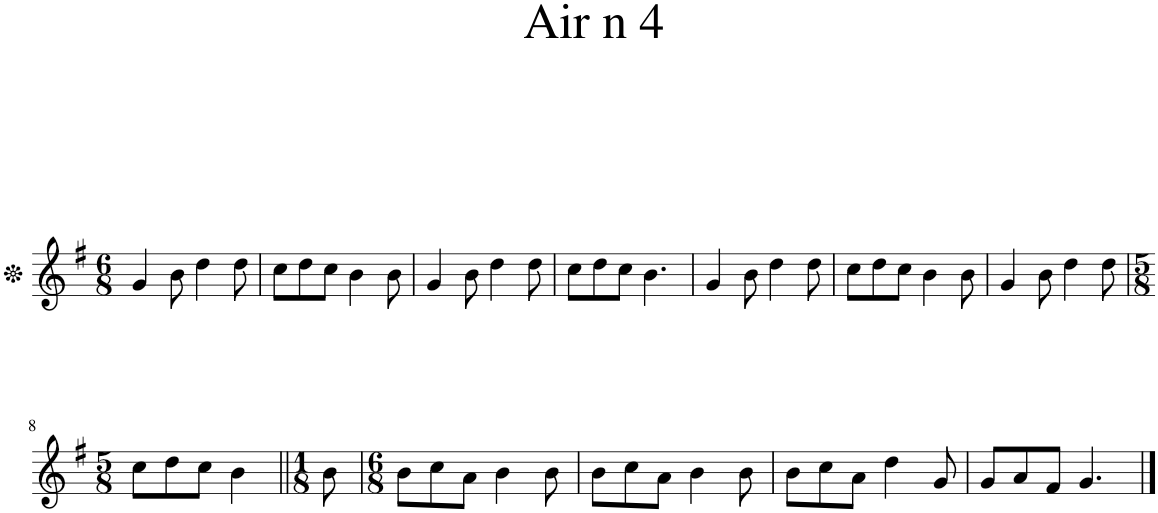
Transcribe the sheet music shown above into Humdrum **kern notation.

**kern
*part1
*staff1
*I"Piano
*I'Pno.
*clefG2
*k[f#]
*M6/8
=1
4g/
8b\
4dd\
8dd\
=2
8cc\L
8dd\
8cc\J
4b\
8b\
=3
4g/
8b\
4dd\
8dd\
=4
8cc\L
8dd\
8cc\J
4.b\
=5
4g/
8b\
4dd\
8dd\
=6
8cc\L
8dd\
8cc\J
4b\
8b\
=7
4g/
8b\
4dd\
8dd\
!!LO:LB:g=z
=8
*M5/8
8cc\L
8dd\
8cc\J
4b\
=9||
*M1/8
8b\
=10
*M6/8
8b\L
8cc\
8a\J
4b\
8b\
=11
8b\L
8cc\
8a\J
4b\
8b\
=12
8b\L
8cc\
8a\J
4dd\
8g/
=13
8g/L
8a/
8f#/J
4.g/
==
*-
